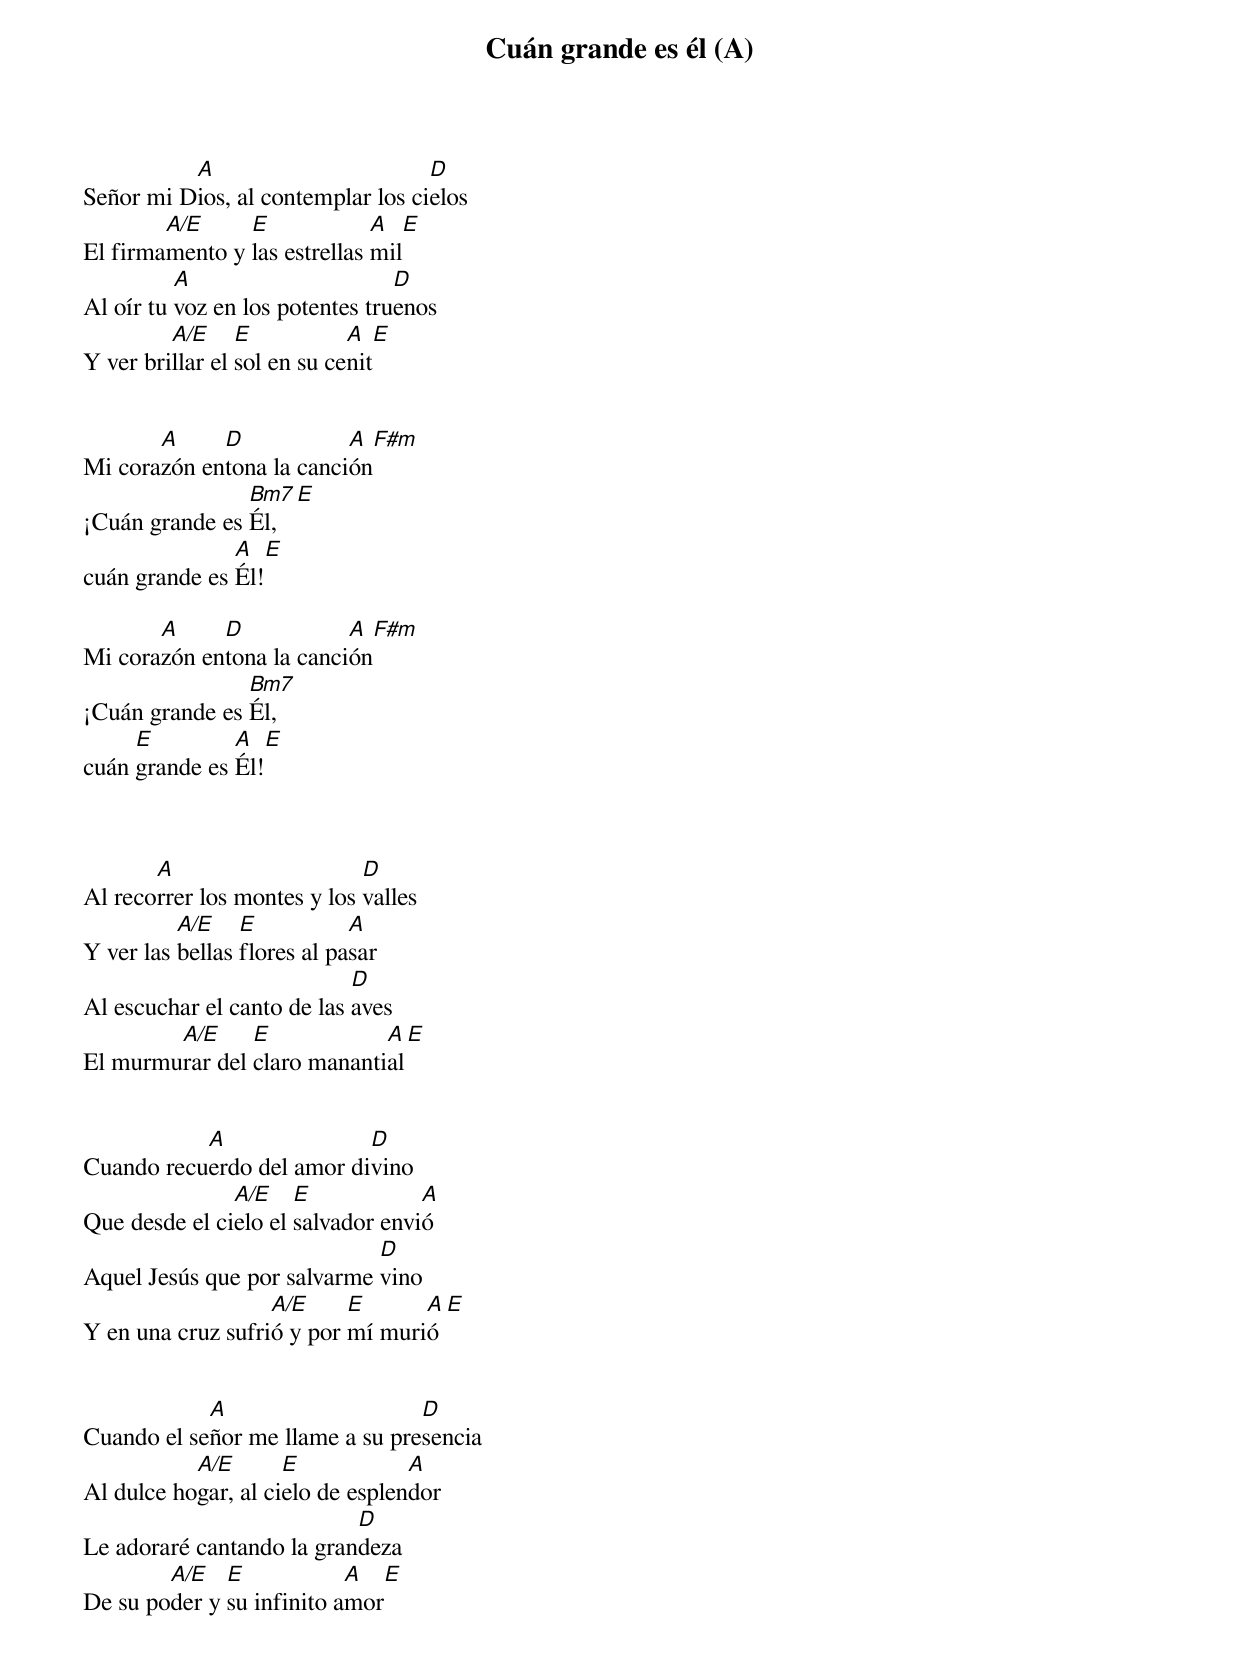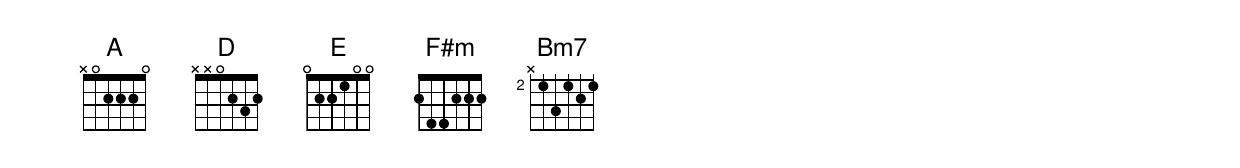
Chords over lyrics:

Cuán grande es él (A)

          A                        D
Señor mi Dios, al contemplar los cielos
        A/E     E             A   E
El firmamento y las estrellas mil
          A                      D
Al oír tu voz en los potentes truenos
         A/E     E           A   E
Y ver brillar el sol en su cenit


       A     D            A   F#m
Mi corazón entona la canción
                Bm7 E
¡Cuán grande es Él,
               A   E
cuán grande es Él!

       A     D            A   F#m
Mi corazón entona la canción
                Bm7
¡Cuán grande es Él,
     E         A     E
cuán grande es Él!



       A                     D
Al recorrer los montes y los valles
          A/E    E           A
Y ver las bellas flores al pasar
                            D
Al escuchar el canto de las aves
        A/E     E            A   E
El murmurar del claro manantial


           A               D
Cuando recuerdo del amor divino
               A/E    E            A
Que desde el cielo el salvador envió
                             D
Aquel Jesús que por salvarme vino
                   A/E     E      A   E
Y en una cruz sufrió y por mí murió


            A                    D
Cuando el señor me llame a su presencia
           A/E       E            A
Al dulce hogar, al cielo de esplendor
                           D
Le adoraré cantando la grandeza
        A/E   E            A   E
De su poder y su infinito amor
